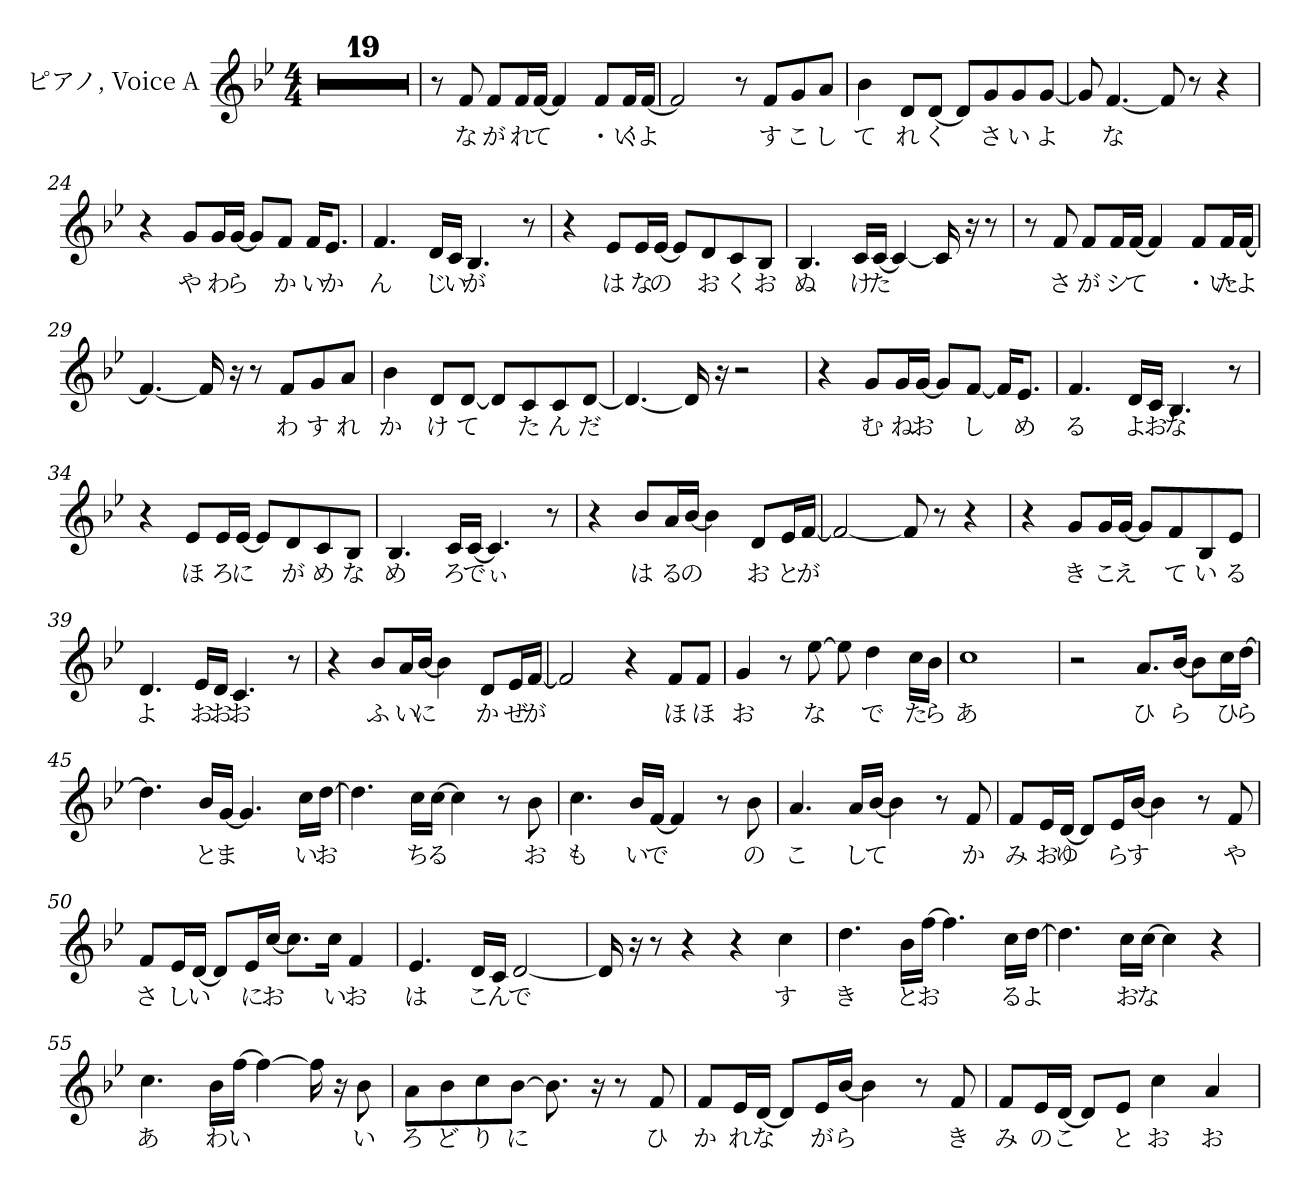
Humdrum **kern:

**kern	**text
*part1	*part1
*staff1	*staff1
*I"ピアノ, Voice A	*
*clefG2	*
*k[b-e-]	*
*M4/4	*
*MM110	*
=1	=1
1r	.
=2	=2
1r	.
=3	=3
1r	.
=4	=4
1r	.
=5	=5
1r	.
=6	=6
1r	.
=7	=7
1r	.
=8	=8
1r	.
=9	=9
1r	.
=10	=10
1r	.
=11	=11
1r	.
=12	=12
1r	.
=13	=13
1r	.
=14	=14
1r	.
=15	=15
1r	.
=16	=16
1r	.
!!LO:LB:g=z
=17	=17
1r	.
=18	=18
1r	.
=19	=19
1r	.
=20	=20
8r	.
!	!LO:LY:b
8f/	な
!	!LO:LY:b
8f/L	が
!	!LO:LY:b
16f/L	れ
!	!LO:LY:b
[16f/JJ	て
4f/]	.
!	!LO:LY:b
8f/L	・い
!	!LO:LY:b
16f/L	く
!	!LO:LY:b
[16f/JJ	よ
=21	=21
2f/]	.
8r	.
!	!LO:LY:b
8f/L	す
!	!LO:LY:b
8g/	こ
!	!LO:LY:b
8a/J	し
=22	=22
!	!LO:LY:b
4b-\	て
!	!LO:LY:b
8d/L	れ
!	!LO:LY:b
[8d/J	く
8d/L]	.
!	!LO:LY:b
8g/	さ
!	!LO:LY:b
8g/	い
!	!LO:LY:b
[8g/J	よ
=23	=23
8g/]	.
!	!LO:LY:b
[4.f/	な
8f/]	.
8r	.
4r	.
!!LO:LB:g=z
=24	=24
4r	.
!	!LO:LY:b
8g/L	や
!	!LO:LY:b
16g/L	わ
!	!LO:LY:b
[16g/JJ	ら
8g/L]	.
!	!LO:LY:b
8f/J	か
!	!LO:LY:b
16f/KL	い
!	!LO:LY:b
8.e-/J	か
=25	=25
!	!LO:LY:b
4.f/	ん
!	!LO:LY:b
16d/LL	じ
!	!LO:LY:b
16c/JJ	い
!	!LO:LY:b
4.B-/	が
8r	.
=26	=26
4r	.
!	!LO:LY:b
8e-/L	は
!	!LO:LY:b
16e-/L	な
!	!LO:LY:b
[16e-/JJ	の
8e-/L]	.
!	!LO:LY:b
8d/	お
!	!LO:LY:b
8c/	く
!	!LO:LY:b
8B-/J	お
=27	=27
!	!LO:LY:b
4.B-/	ぬ
!	!LO:LY:b
16c/LL	け
!	!LO:LY:b
[16c/JJ	た
4c/_	.
16c/]	.
16r	.
8r	.
!!LO:LB:g=z
=28	=28
8r	.
!	!LO:LY:b
8f/	さ
!	!LO:LY:b
8f/L	が
!	!LO:LY:b
16f/L	シ
!	!LO:LY:b
[16f/JJ	て
4f/]	.
!	!LO:LY:b
8f/L	・い
!	!LO:LY:b
16f/L	た
!	!LO:LY:b
[16f/JJ	よ
=29	=29
4.f/_	.
16f/]	.
16r	.
8r	.
!	!LO:LY:b
8f/L	わ
!	!LO:LY:b
8g/	す
!	!LO:LY:b
8a/J	れ
=30	=30
!	!LO:LY:b
4b-\	か
!	!LO:LY:b
8d/L	け
!	!LO:LY:b
[8d/J	て
8d/L]	.
!	!LO:LY:b
8c/	た
!	!LO:LY:b
8c/	ん
!	!LO:LY:b
[8d/J	だ
=31	=31
4.d/_	.
16d/]	.
16r	.
2r	.
=32	=32
4r	.
!	!LO:LY:b
8g/L	む
!	!LO:LY:b
16g/L	ね
!	!LO:LY:b
[16g/JJ	お
8g/L]	.
!	!LO:LY:b
[8f/J	し
16f/KL]	.
!	!LO:LY:b
8.e-/J	め
!!LO:LB:g=z
=33	=33
!	!LO:LY:b
4.f/	る
!	!LO:LY:b
16d/LL	よ
!	!LO:LY:b
16c/JJ	お
!	!LO:LY:b
4.B-/	な
8r	.
=34	=34
4r	.
!	!LO:LY:b
8e-/L	ほ
!	!LO:LY:b
16e-/L	ろ
!	!LO:LY:b
[16e-/JJ	に
8e-/L]	.
!	!LO:LY:b
8d/	が
!	!LO:LY:b
8c/	め
!	!LO:LY:b
8B-/J	な
=35	=35
!	!LO:LY:b
4.B-/	め
!	!LO:LY:b
16c/LL	ろ
!	!LO:LY:b
[16c/JJ	でぃ
4.c/]	.
8r	.
=36	=36
4r	.
!	!LO:LY:b
8b-/L	は
!	!LO:LY:b
16a/L	る
!	!LO:LY:b
[16b-/JJ	の
4b-\]	.
!	!LO:LY:b
8d/L	お
!	!LO:LY:b
16e-/L	と
!	!LO:LY:b
[16f/JJ	が
=37	=37
2f/_	.
8f/]	.
8r	.
4r	.
!!LO:LB:g=z
=38	=38
4r	.
!	!LO:LY:b
8g/L	き
!	!LO:LY:b
16g/L	こ
!	!LO:LY:b
[16g/JJ	え
8g/L]	.
!	!LO:LY:b
8f/	て
!	!LO:LY:b
8B-/	い
!	!LO:LY:b
8e-/J	る
=39	=39
!	!LO:LY:b
4.d/	よ
!	!LO:LY:b
16e-/LL	お
!	!LO:LY:b
16d/JJ	お
!	!LO:LY:b
4.c/	お
8r	.
=40	=40
4r	.
!	!LO:LY:b
8b-/L	ふ
!	!LO:LY:b
16a/L	い
!	!LO:LY:b
[16b-/JJ	に
4b-\]	.
!	!LO:LY:b
8d/L	か
!	!LO:LY:b
16e-/L	ぜ
!	!LO:LY:b
[16f/JJ	が
=41	=41
2f/]	.
4r	.
!	!LO:LY:b
8f/L	ほ
!	!LO:LY:b
8f/J	ほ
=42	=42
!	!LO:LY:b
4g/	お
8r	.
!	!LO:LY:b
[8ee-\	な
8ee-\]	.
!	!LO:LY:b
4dd\	で
!	!LO:LY:b
16cc\LL	た
!	!LO:LY:b
16b-\JJ	ら
=43	=43
!	!LO:LY:b
1cc	あ
!!LO:LB:g=z
=44	=44
2r	.
!	!LO:LY:b
8.a/L	ひ
!	!LO:LY:b
[16b-/Jk	ら
8b-\L]	.
!	!LO:LY:b
16cc\L	ひ
!	!LO:LY:b
[16dd\JJ	ら
=45	=45
4.dd\]	.
!	!LO:LY:b
16b-/LL	と
!	!LO:LY:b
[16g/JJ	ま
4.g/]	.
!	!LO:LY:b
16cc\LL	い
!	!LO:LY:b
[16dd\JJ	お
=46	=46
4.dd\]	.
!	!LO:LY:b
16cc\LL	ち
!	!LO:LY:b
[16cc\JJ	る
4cc\]	.
8r	.
!	!LO:LY:b
8b-\	お
=47	=47
!	!LO:LY:b
4.cc\	も
!	!LO:LY:b
16b-/LL	い
!	!LO:LY:b
[16f/JJ	で
4f/]	.
8r	.
!	!LO:LY:b
8b-\	の
=48	=48
!	!LO:LY:b
4.a/	こ
!	!LO:LY:b
16a/LL	し
!	!LO:LY:b
[16b-/JJ	て
4b-\]	.
8r	.
!	!LO:LY:b
8f/	か
!!LO:LB:g=z
=49	=49
!	!LO:LY:b
8f/L	み
!	!LO:LY:b
16e-/L	お
!	!LO:LY:b
[16d/JJ	ゆ
8d/L]	.
!	!LO:LY:b
16e-/L	ら
!	!LO:LY:b
[16b-/JJ	す
4b-\]	.
8r	.
!	!LO:LY:b
8f/	や
=50	=50
!	!LO:LY:b
8f/L	さ
!	!LO:LY:b
16e-/L	し
!	!LO:LY:b
[16d/JJ	い
8d/L]	.
!	!LO:LY:b
16e-/L	に
!	!LO:LY:b
[16cc/JJ	お
8.cc\L]	.
!	!LO:LY:b
16cc\Jk	い
!	!LO:LY:b
4f/	お
=51	=51
!	!LO:LY:b
4.e-/	は
!	!LO:LY:b
16d/LL	こ
!	!LO:LY:b
16c/JJ	ん
!	!LO:LY:b
[2d/	で
=52	=52
16d/]	.
16r	.
8r	.
4r	.
4r	.
!	!LO:LY:b
4cc\	す
=53	=53
!	!LO:LY:b
4.dd\	き
!	!LO:LY:b
16b-\LL	と
!	!LO:LY:b
[16ff\JJ	お
4.ff\]	.
!	!LO:LY:b
16cc\LL	る
!	!LO:LY:b
[16dd\JJ	よ
!!LO:LB:g=z
=54	=54
4.dd\]	.
!	!LO:LY:b
16cc\LL	お
!	!LO:LY:b
[16cc\JJ	な
4cc\]	.
4r	.
=55	=55
!	!LO:LY:b
4.cc\	あ
!	!LO:LY:b
16b-\LL	わ
!	!LO:LY:b
[16ff\JJ	い
4ff\_	.
16ff\]	.
16r	.
!	!LO:LY:b
8b-\	い
=56	=56
!	!LO:LY:b
8a\L	ろ
!	!LO:LY:b
8b-\	ど
!	!LO:LY:b
8cc\	り
!	!LO:LY:b
[8b-\J	に
8.b-\]	.
16r	.
8r	.
!	!LO:LY:b
8f/	ひ
=57	=57
!	!LO:LY:b
8f/L	か
!	!LO:LY:b
16e-/L	れ
!	!LO:LY:b
[16d/JJ	な
8d/L]	.
!	!LO:LY:b
16e-/L	が
!	!LO:LY:b
[16b-/JJ	ら
4b-\]	.
8r	.
!	!LO:LY:b
8f/	き
=58	=58
!	!LO:LY:b
8f/L	み
!	!LO:LY:b
16e-/L	の
!	!LO:LY:b
[16d/JJ	こ
8d/L]	.
!	!LO:LY:b
8e-/J	と
!	!LO:LY:b
4cc\	お
!	!LO:LY:b
4a/	お
=	=
*-	*-
